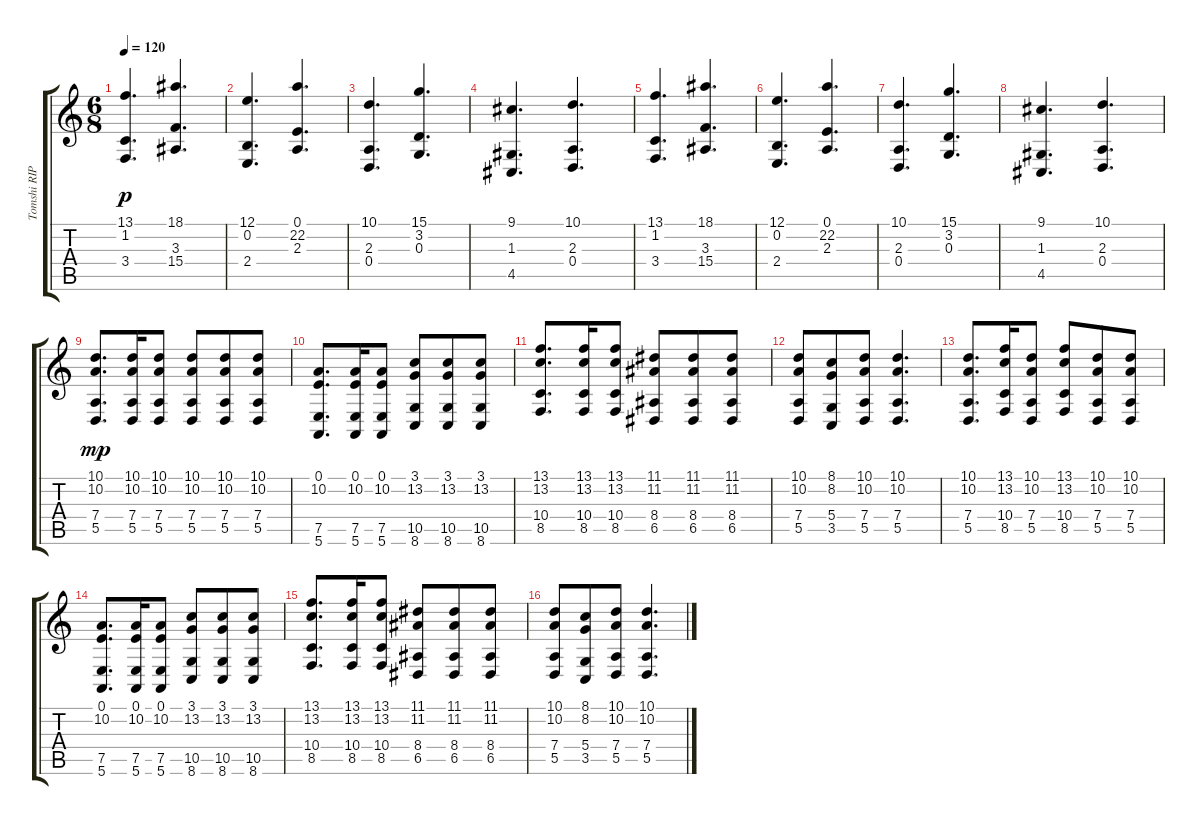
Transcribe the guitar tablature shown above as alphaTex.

\track ("Tomshi RIP" "Tomshi RIP") {instrument harpsichord}
\staff {score tabs}
\tuning (E4 B3 G3 D3 A2 E2) {hide}
\ts (6 8)
\tempo 120
\clef g2
\ks c
(13.1 1.2 3.4).4{d dy p} (18.1 3.3 15.4).4{d} |
(12.1 0.2 2.4).4{d} (0.1 22.2 2.3).4{d} |
(10.1 2.3 0.4).4{d} (15.1 3.2 0.3).4{d} |
(9.1 1.3 4.5).4{d} (10.1 2.3 0.4).4{d} |
(13.1 1.2 3.4).4{d} (18.1 3.3 15.4).4{d} |
(12.1 0.2 2.4).4{d} (0.1 22.2 2.3).4{d} |
(10.1 2.3 0.4).4{d} (15.1 3.2 0.3).4{d} |
(9.1 1.3 4.5).4{d} (10.1 2.3 0.4).4{d} |
(10.1 10.2 7.4 5.5).8{d dy mp volume 16 instrument churchorgan} (10.1 10.2 7.4 5.5).16 (10.1 10.2 7.4 5.5).8 (10.1 10.2 7.4 5.5).8 (10.1 10.2 7.4 5.5).8 (10.1 10.2 7.4 5.5).8 |
(0.1 10.2 7.5 5.6).8{d} (0.1 10.2 7.5 5.6).16 (0.1 10.2 7.5 5.6).8 (3.1 13.2 10.5 8.6).8 (3.1 13.2 10.5 8.6).8 (3.1 13.2 10.5 8.6).8 |
(13.1 13.2 10.4 8.5).8{d} (13.1 13.2 10.4 8.5).16 (13.1 13.2 10.4 8.5).8 (11.1 11.2 8.4 6.5).8 (11.1 11.2 8.4 6.5).8 (11.1 11.2 8.4 6.5).8 |
(10.1 10.2 7.4 5.5).8 (8.1 8.2 5.4 3.5).8 (10.1 10.2 7.4 5.5).8 (10.1 10.2 7.4 5.5).4{d} |
(10.1 10.2 7.4 5.5).8{d volume 16 instrument churchorgan} (13.1 13.2 10.4 8.5).16 (10.1 10.2 7.4 5.5).8 (13.1 13.2 10.4 8.5).8 (10.1 10.2 7.4 5.5).8 (10.1 10.2 7.4 5.5).8 |
(0.1 10.2 7.5 5.6).8{d} (0.1 10.2 7.5 5.6).16 (0.1 10.2 7.5 5.6).8 (3.1 13.2 10.5 8.6).8 (3.1 13.2 10.5 8.6).8 (3.1 13.2 10.5 8.6).8 |
(13.1 13.2 10.4 8.5).8{d} (13.1 13.2 10.4 8.5).16 (13.1 13.2 10.4 8.5).8 (11.1 11.2 8.4 6.5).8 (11.1 11.2 8.4 6.5).8 (11.1 11.2 8.4 6.5).8 |
(10.1 10.2 7.4 5.5).8 (8.1 8.2 5.4 3.5).8 (10.1 10.2 7.4 5.5).8 (10.1 10.2 7.4 5.5).4{d}
